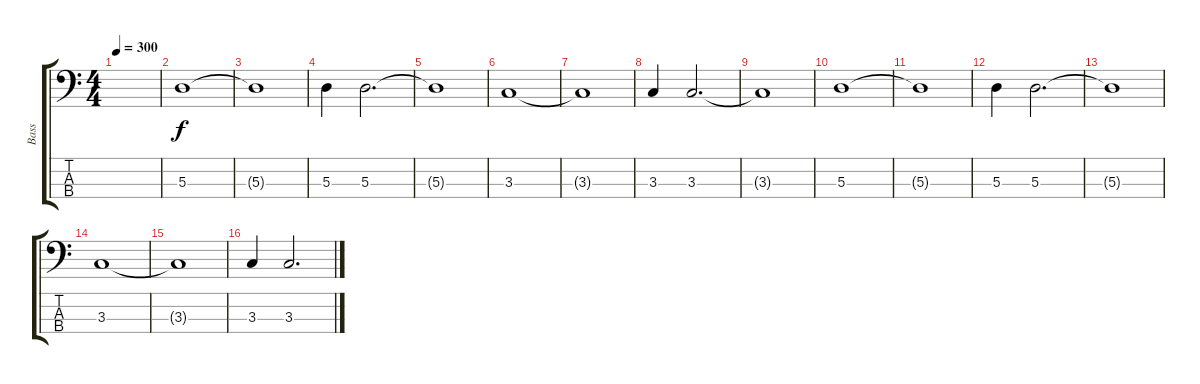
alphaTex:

\track ("Bass" "Bass") {instrument electricbassfinger}
\staff {score tabs}
\tuning (G2 D2 A1 D1) {hide}
\ts (4 4)
\tempo 300
\clef f4
\ks c
|
5.3.1 |
5.3{t}.1 |
5.3.4 5.3.2{d} |
5.3{t}.1 |
3.3.1 |
3.3{t}.1 |
3.3.4 3.3.2{d} |
3.3{t}.1 |
5.3.1 |
5.3{t}.1 |
5.3.4 5.3.2{d} |
5.3{t}.1 |
3.3.1 |
3.3{t}.1 |
3.3.4 3.3.2{d}
